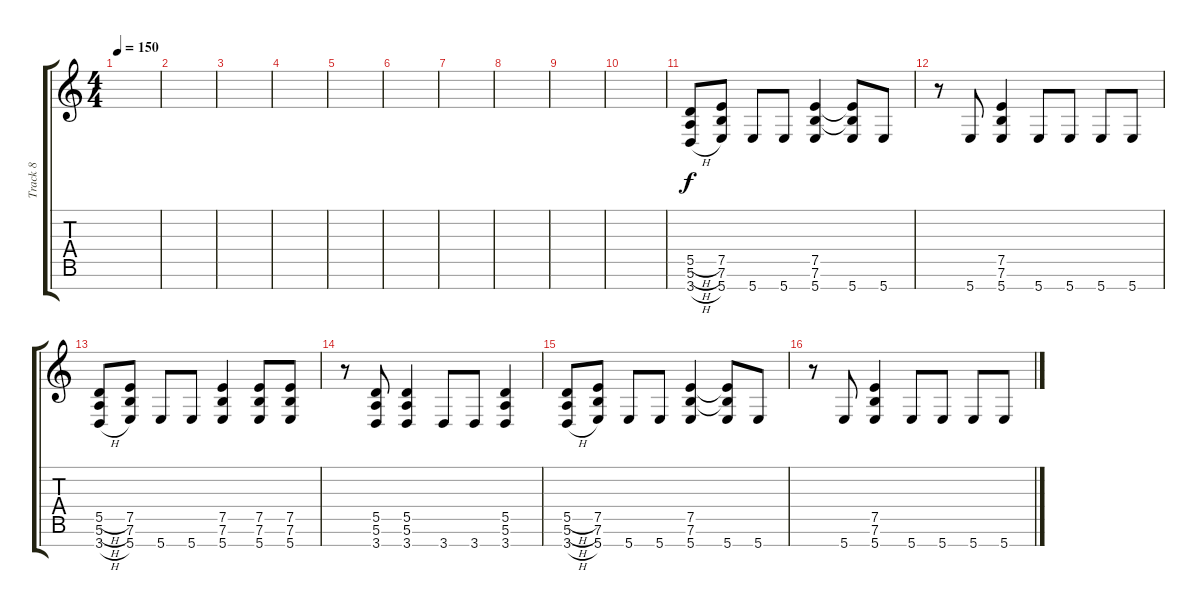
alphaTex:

\track ("Track 8" "Track 8") {instrument distortionguitar}
\staff {score tabs}
\tuning (E4 B3 G3 D3 A2 E2 B1) {hide}
\ts (4 4)
\tempo 150
\clef g2
\ks c
|
|
|
|
|
|
|
|
|
|
(5.5{h} 5.6{h} 3.7{h}).8 (7.5 7.6 5.7).8 5.7.8 5.7.8 (7.5 7.6 5.7).4 (7.5{t} 7.6{t} 5.7).8 5.7.8 |
r.8 5.7.8 (7.5 7.6 5.7).4 5.7.8 5.7.8 5.7.8 5.7.8 |
(5.5{h} 5.6{h} 3.7{h}).8 (7.5 7.6 5.7).8 5.7.8 5.7.8 (7.5 7.6 5.7).4 (7.5 7.6 5.7).8 (7.5 7.6 5.7).8 |
r.8 (5.5 5.6 3.7).8 (5.5 5.6 3.7).4 3.7.8 3.7.8 (5.5 5.6 3.7).4 |
(5.5{h} 5.6{h} 3.7{h}).8 (7.5 7.6 5.7).8 5.7.8 5.7.8 (7.5 7.6 5.7).4 (7.5{t} 7.6{t} 5.7).8 5.7.8 |
r.8 5.7.8 (7.5 7.6 5.7).4 5.7.8 5.7.8 5.7.8 5.7.8
